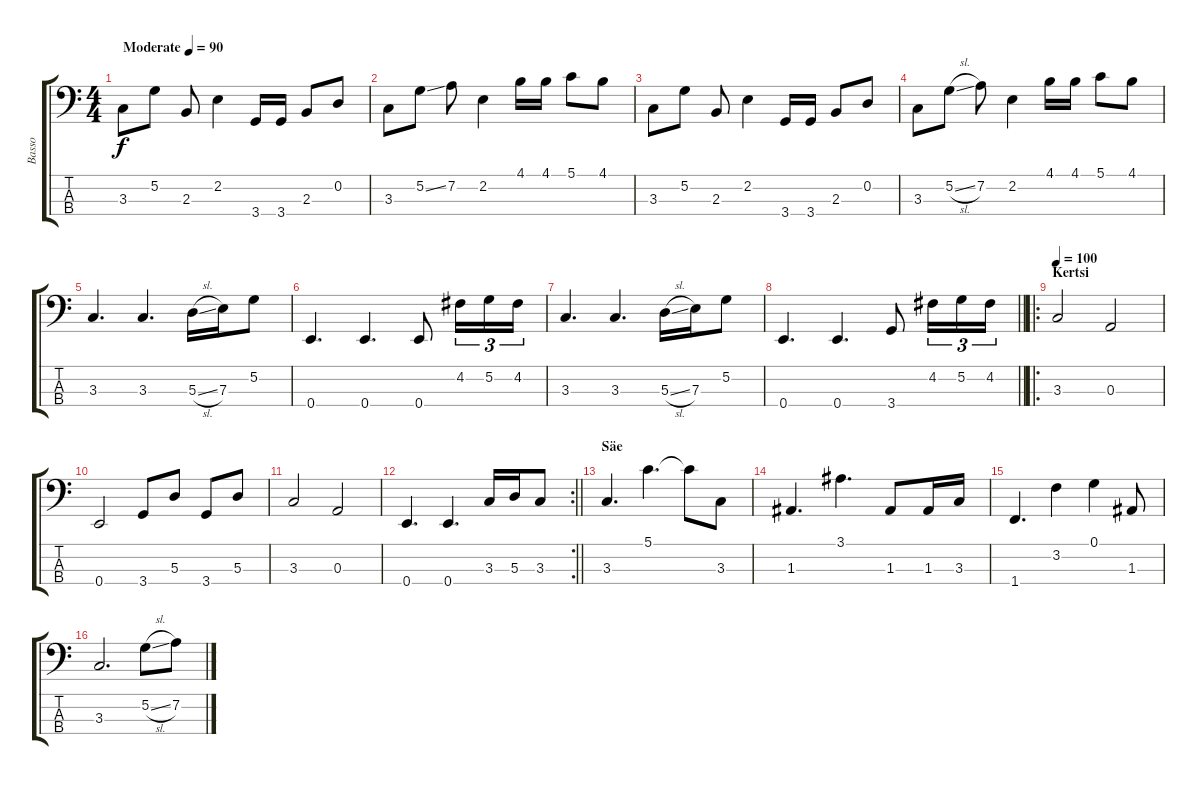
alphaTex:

\track ("Basso" "Basso") {instrument electricbasspick}
\staff {score tabs}
\tuning (G2 D2 A1 E1) {hide}
\ts (4 4)
\tempo (90 "Moderate")
\clef f4
\ks c
3.3.8{dy f instrument electricbasspick} 5.2.8 2.3.8 2.2.4 3.4.16 3.4.16 2.3.8 0.2.8 |
3.3.8 5.2{ss}.8 7.2.8 2.2.4 4.1.16 4.1.16 5.1.8 4.1.8 |
3.3.8 5.2.8 2.3.8 2.2.4 3.4.16 3.4.16 2.3.8 0.2.8 |
3.3.8 5.2{sl}.8 7.2.8 2.2.4 4.1.16 4.1.16 5.1.8 4.1.8 |
3.3.4{d} 3.3.4{d} 5.3{sl}.16 7.3.16 5.2.8 |
0.4.4{d} 0.4.4{d} 0.4.8 4.2.16{tu (3 2)} 5.2.16{tu (3 2)} 4.2.16{tu (3 2)} |
3.3.4{d} 3.3.4{d} 5.3{sl}.16 7.3.16 5.2.8 |
\barLineRight lightlight
0.4.4{d} 0.4.4{d} 3.4.8 4.2.16{tu (3 2)} 5.2.16{tu (3 2)} 4.2.16{tu (3 2)} |
\ro
\section ("" "Kertsi")
\tempo 100
3.3.2 0.3.2 |
0.4.2 3.4.8 5.3.8 3.4.8 5.3.8 |
3.3.2 0.3.2 |
\rc 2
\barLineRight lightlight
0.4.4{d} 0.4.4{d} 3.3.16 5.3.16 3.3.8 |
\section ("" "Säe")
3.3.4{d} 5.1.4{d} 5.1{t}.8 3.3.8 |
1.3.4{d} 3.1.4{d} 1.3.8 1.3.16 3.3.16 |
1.4.4{d} 3.2.4 0.1.4 1.3.8 |
3.3.2{d} 5.2{sl}.8 7.2.8
